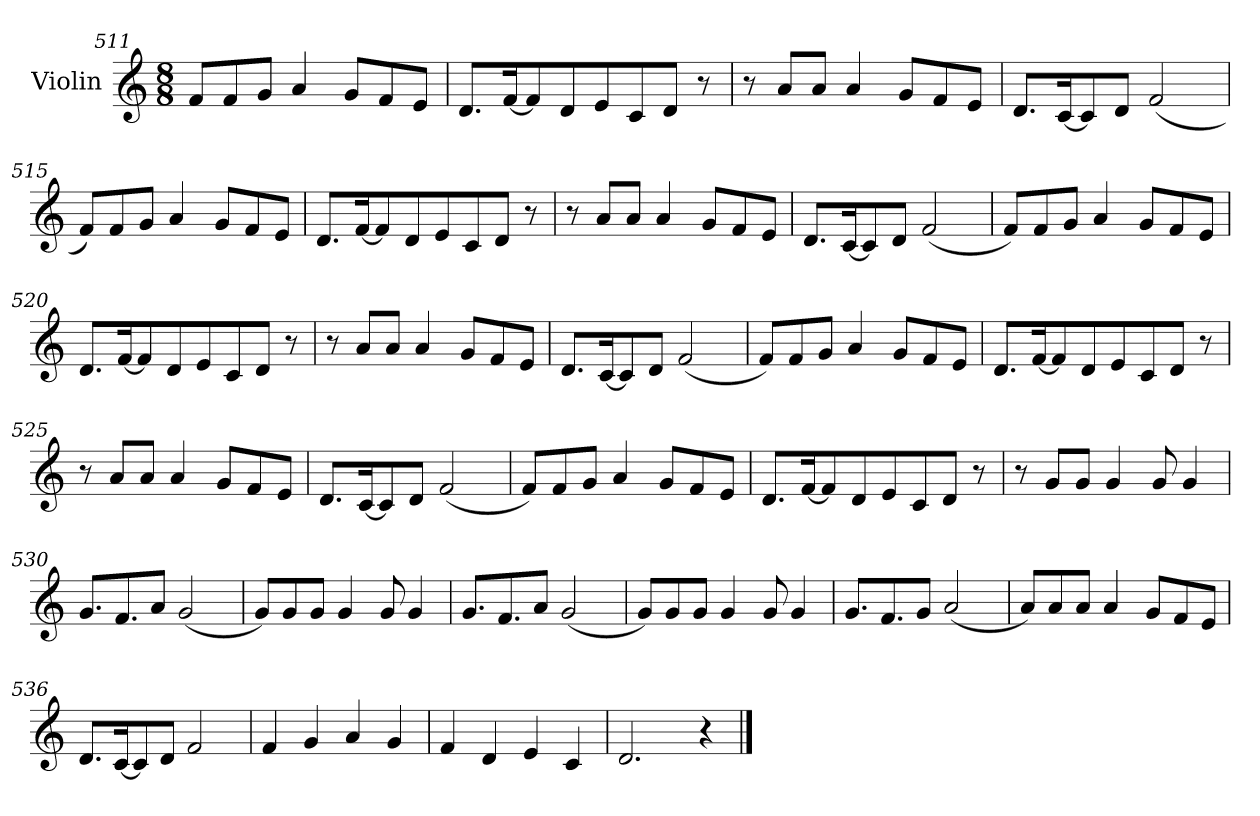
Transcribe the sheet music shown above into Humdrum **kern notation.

**kern
*part1
*staff1
*I"Violin
*clefG2
*k[]
*M8/8
=511
8f/L
8f/
8g/J
4a/
8g/L
8f/
8e/J
!!LO:LB:g=z
=512
8.d/L
[16f/K
8f/]
8d/
8e/
8c/
8d/J
8r
=513
8r
8a/L
8a/J
4a/
8g/L
8f/
8e/J
=514
8.d/L
[16c/K
8c/]
8d/J
(<2f/
=515
8f/L)
8f/
8g/J
4a/
8g/L
8f/
8e/J
!!LO:LB:g=z
=516
8.d/L
[16f/K
8f/]
8d/
8e/
8c/
8d/J
8r
=517
8r
8a/L
8a/J
4a/
8g/L
8f/
8e/J
=518
8.d/L
[16c/K
8c/]
8d/J
(<2f/
=519
8f/L)
8f/
8g/J
4a/
8g/L
8f/
8e/J
!!LO:LB:g=z
=520
8.d/L
[16f/K
8f/]
8d/
8e/
8c/
8d/J
8r
=521
8r
8a/L
8a/J
4a/
8g/L
8f/
8e/J
=522
8.d/L
[16c/K
8c/]
8d/J
(<2f/
=523
8f/L)
8f/
8g/J
4a/
8g/L
8f/
8e/J
!!LO:LB:g=z
=524
8.d/L
[16f/K
8f/]
8d/
8e/
8c/
8d/J
8r
=525
8r
8a/L
8a/J
4a/
8g/L
8f/
8e/J
=526
8.d/L
[16c/K
8c/]
8d/J
(<2f/
=527
8f/L)
8f/
8g/J
4a/
8g/L
8f/
8e/J
!!LO:LB:g=z
=528
8.d/L
[16f/K
8f/]
8d/
8e/
8c/
8d/J
8r
=529
8r
8g/L
8g/J
4g/
8g/
4g/
=530
8.g/L
8.f/
8a/J
(<2g/
=531
8g/L)
8g/
8g/J
4g/
8g/
4g/
=532
8.g/L
8.f/
8a/J
(<2g/
!!LO:LB:g=z
=533
8g/L)
8g/
8g/J
4g/
8g/
4g/
=534
8.g/L
8.f/
8g/J
(<2a/
=535
8a/L)
8a/
8a/J
4a/
8g/L
8f/
8e/J
=536
8.d/L
[16c/K
8c/]
8d/J
2f/
=537
4f/
4g/
4a/
4g/
!!LO:PB:g=z
=538
4f/
4d/
4e/
4c/
=539
2.d/
4r
==
*-
